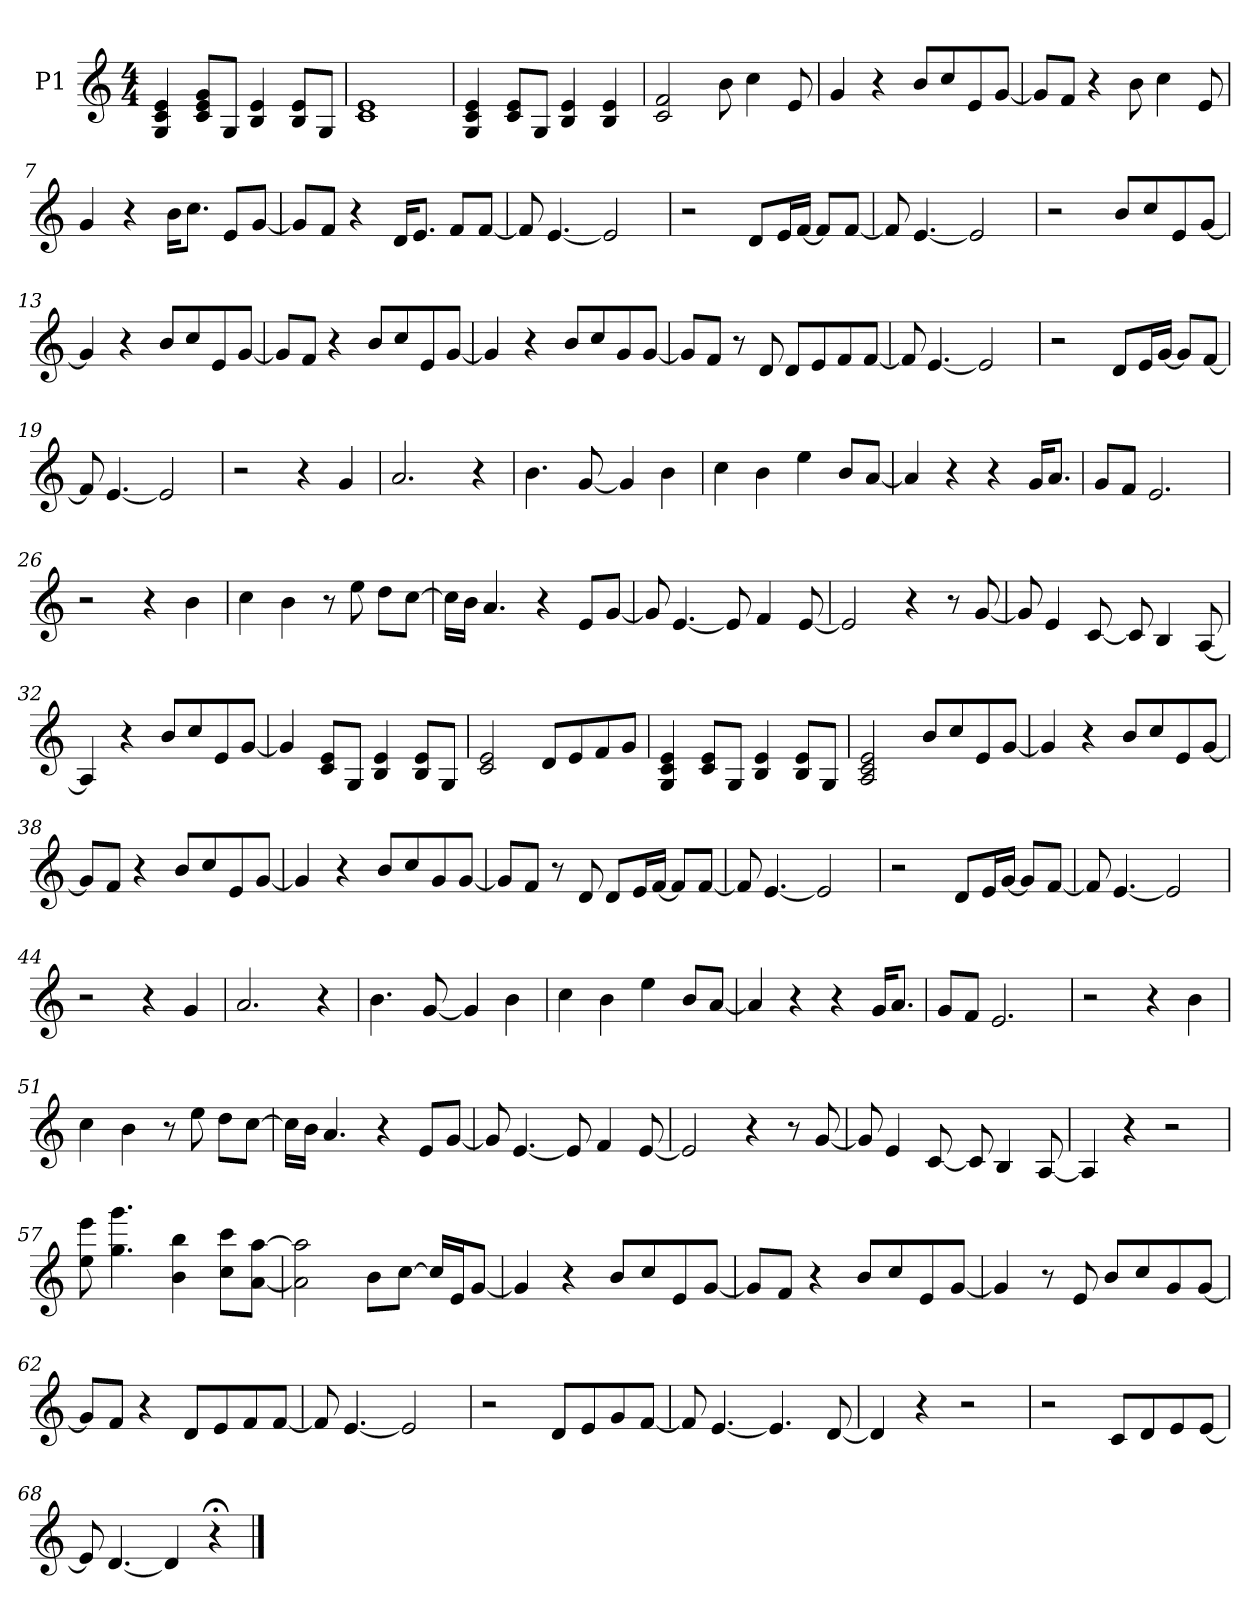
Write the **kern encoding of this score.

**kern
*part1
*staff1
*I"P1
*clefG2
*k[]
*M4/4
*MM78
=1
4G/ 4c/ 4e/
8c/ 8e/ 8g/L
8G/J
4B/ 4e/
8B/ 8e/L
8G/J
=2
1c 1e
=3
4G/ 4c/ 4e/
8c/ 8e/L
8G/J
4B/ 4e/
4B/ 4e/
=4
2c/ 2f/
8b\
4cc\
8e/
=5
4g/
4r
8b/L
8cc/
8e/
[<8g/J
!!LO:LB:g=z
=6
8g/L]
8f/J
4r
8b\
4cc\
8e/
=7
4g/
4r
16b\KL
8.cc\J
8e/L
[<8g/J
=8
8g/L]
8f/J
4r
16d/KL
8.e/J
8f/L
[<8f/J
=9
8f/]
[<4.e/
2e/]
=10
2r
8d/L
16e/L
[<16f/JJ
8f/L]
[<8f/J
!!LO:LB:g=z
=11
8f/]
[<4.e/
2e/]
=12
2r
8b/L
8cc/
8e/
[<8g/J
=13
4g/]
4r
8b/L
8cc/
8e/
[<8g/J
=14
8g/L]
8f/J
4r
8b/L
8cc/
8e/
[<8g/J
=15
4g/]
4r
8b/L
8cc/
8g/
[<8g/J
!!LO:LB:g=z
=16
8g/L]
8f/J
8r
8d/
8d/L
8e/
8f/
[<8f/J
=17
8f/]
[<4.e/
2e/]
=18
2r
8d/L
16e/L
[<16g/JJ
8g/L]
[<8f/J
=19
8f/]
[<4.e/
2e/]
=20
2r
4r
4g/
=21
2.a/
4r
!!LO:LB:g=z
=22
4.b\
[<8g/
4g/]
4b\
=23
4cc\
4b\
4ee\
8b/L
[<8a/J
=24
4a/]
4r
4r
16g/KL
8.a/J
=25
8g/L
8f/J
2.e/
=26
2r
4r
4b\
=27
4cc\
4b\
8r
8ee\
8dd\L
[>8cc\J
!!LO:LB:g=z
=28
16cc\LL]
16b\JJ
4.a/
4r
8e/L
[<8g/J
=29
8g/]
[<4.e/
8e/]
4f/
[<8e/
=30
2e/]
4r
8r
[<8g/
=31
8g/]
4e/
[<8c/
8c/]
4B/
[<8A/
=32
4A/]
4r
8b/L
8cc/
8e/
[<8g/J
!!LO:LB:g=z
=33
4g/]
8c/ 8e/L
8G/J
4B/ 4e/
8B/ 8e/L
8G/J
=34
2c/ 2e/
8d/L
8e/
8f/
8g/J
=35
4G/ 4c/ 4e/
8c/ 8e/L
8G/J
4B/ 4e/
8B/ 8e/L
8G/J
=36
2A/ 2c/ 2e/
8b/L
8cc/
8e/
[<8g/J
=37
4g/]
4r
8b/L
8cc/
8e/
[<8g/J
!!LO:LB:g=z
=38
8g/L]
8f/J
4r
8b/L
8cc/
8e/
[<8g/J
=39
4g/]
4r
8b/L
8cc/
8g/
[<8g/J
=40
8g/L]
8f/J
8r
8d/
8d/L
16e/L
[<16f/JJ
8f/L]
[<8f/J
=41
8f/]
[<4.e/
2e/]
=42
2r
8d/L
16e/L
[<16g/JJ
8g/L]
[<8f/J
!!LO:LB:g=z
=43
8f/]
[<4.e/
2e/]
=44
2r
4r
4g/
=45
2.a/
4r
=46
4.b\
[<8g/
4g/]
4b\
=47
4cc\
4b\
4ee\
8b/L
[<8a/J
=48
4a/]
4r
4r
16g/KL
8.a/J
!!LO:LB:g=z
=49
8g/L
8f/J
2.e/
=50
2r
4r
4b\
=51
4cc\
4b\
8r
8ee\
8dd\L
[>8cc\J
=52
16cc\LL]
16b\JJ
4.a/
4r
8e/L
[<8g/J
=53
8g/]
[<4.e/
8e/]
4f/
[<8e/
!!LO:PB:g=z
=54
2e/]
4r
8r
[<8g/
=55
8g/]
4e/
[<8c/
8c/]
4B/
[<8A/
=56
4A/]
4r
2r
=57
8ee\ 8eee\
4.gg\ 4.ggg\
4b\ 4bb\
8cc\ 8ccc\L
[<8a\ [>8aa\J
=58
2a\] 2aa\]
8b\L
[>8cc\J
16cc/LL]
16e/J
[<8g/J
!!LO:LB:g=z
=59
4g/]
4r
8b/L
8cc/
8e/
[<8g/J
=60
8g/L]
8f/J
4r
8b/L
8cc/
8e/
[<8g/J
=61
4g/]
8r
8e/
8b/L
8cc/
8g/
[<8g/J
=62
8g/L]
8f/J
4r
8d/L
8e/
8f/
[<8f/J
=63
8f/]
[<4.e/
2e/]
!!LO:LB:g=z
=64
2r
8d/L
8e/
8g/
[<8f/J
=65
8f/]
[<4.e/
4.e/]
[<8d/
=66
4d/]
4r
2r
=67
2r
8c/L
8d/
8e/
[<8e/J
=68
8e/]
[<4.d/
4d/]
4r;<
==
*-
